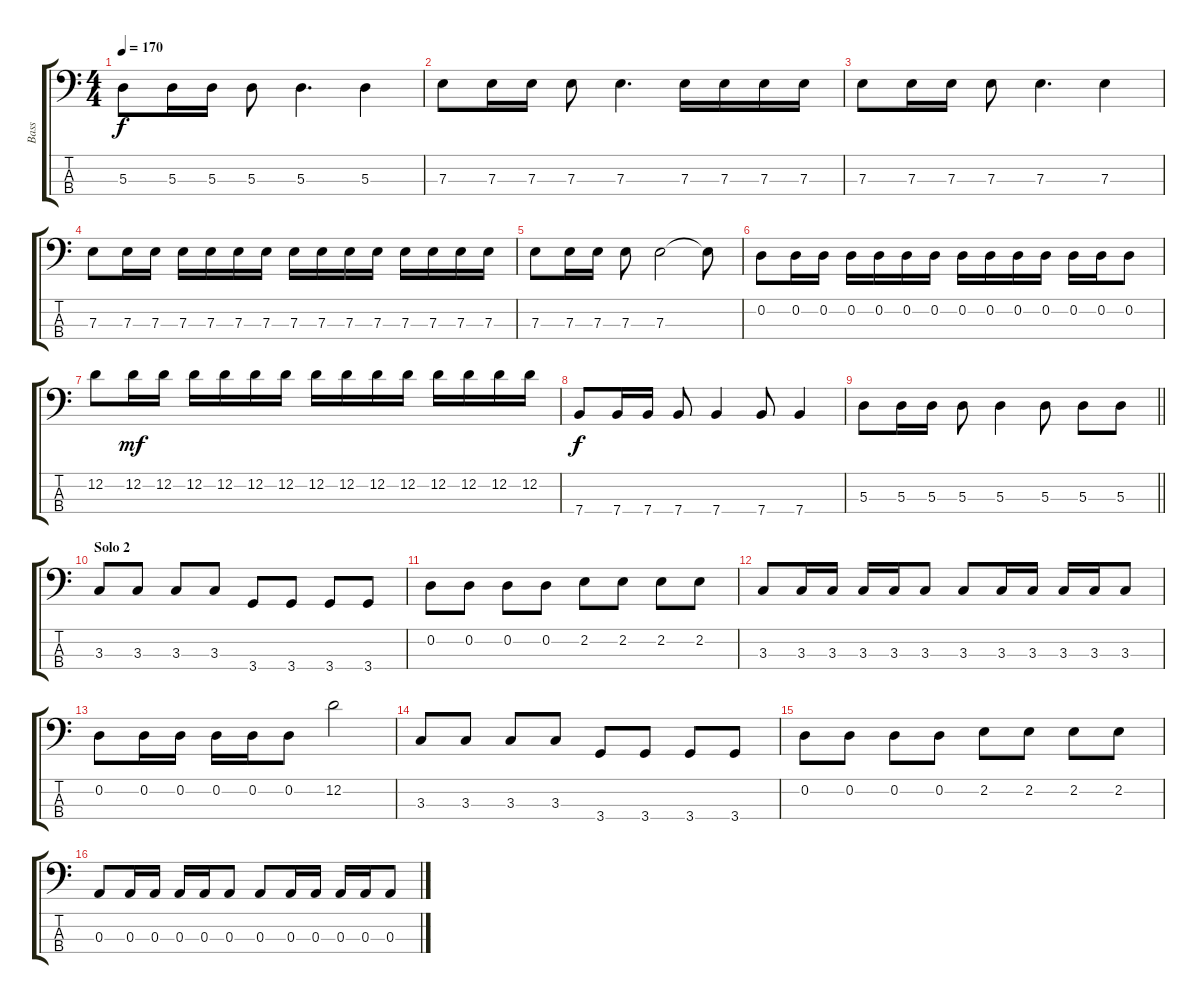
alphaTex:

\track ("Bass" "Bass") {instrument electricbassfinger}
\staff {score tabs}
\tuning (G2 D2 A1 E1) {hide}
\ts (4 4)
\tempo 170
\clef f4
\ks c
5.3.8{dy f} 5.3.16 5.3.16 5.3.8 5.3.4{d} 5.3.4 |
7.3.8 7.3.16 7.3.16 7.3.8 7.3.4{d} 7.3.16 7.3.16 7.3.16 7.3.16 |
7.3.8 7.3.16 7.3.16 7.3.8 7.3.4{d} 7.3.4 |
7.3.8 7.3.16 7.3.16 7.3.16 7.3.16 7.3.16 7.3.16 7.3.16 7.3.16 7.3.16 7.3.16 7.3.16 7.3.16 7.3.16 7.3.16 |
7.3.8 7.3.16 7.3.16 7.3.8 7.3.2 7.3{t}.8 |
0.2.8 0.2.16 0.2.16 0.2.16 0.2.16 0.2.16 0.2.16 0.2.16 0.2.16 0.2.16 0.2.16 0.2.16 0.2.16 0.2.8 |
12.2.8 12.2.16{dy mf} 12.2.16 12.2.16 12.2.16 12.2.16 12.2.16 12.2.16 12.2.16 12.2.16 12.2.16 12.2.16 12.2.16 12.2.16 12.2.16 |
7.4.8{dy f} 7.4.16 7.4.16 7.4.8 7.4.4 7.4.8 7.4.4 |
\barLineRight lightlight
5.3.8 5.3.16 5.3.16 5.3.8 5.3.4 5.3.8 5.3.8 5.3.8 |
\section ("" "Solo 2")
3.3.8 3.3.8 3.3.8 3.3.8 3.4.8 3.4.8 3.4.8 3.4.8 |
0.2.8 0.2.8 0.2.8 0.2.8 2.2.8 2.2.8 2.2.8 2.2.8 |
3.3.8 3.3.16 3.3.16 3.3.16 3.3.16 3.3.8 3.3.8 3.3.16 3.3.16 3.3.16 3.3.16 3.3.8 |
0.2.8 0.2.16 0.2.16 0.2.16 0.2.16 0.2.8 12.2.2 |
3.3.8 3.3.8 3.3.8 3.3.8 3.4.8 3.4.8 3.4.8 3.4.8 |
0.2.8 0.2.8 0.2.8 0.2.8 2.2.8 2.2.8 2.2.8 2.2.8 |
0.3.8 0.3.16 0.3.16 0.3.16 0.3.16 0.3.8 0.3.8 0.3.16 0.3.16 0.3.16 0.3.16 0.3.8
